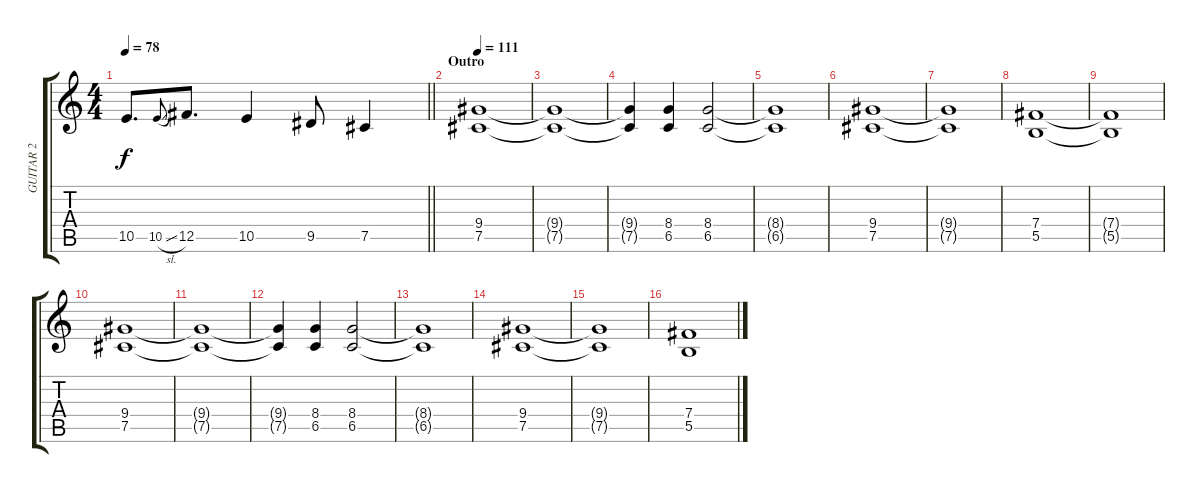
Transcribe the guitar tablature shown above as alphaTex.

\track ("GUITAR 2" "GUITAR 2") {instrument overdrivenguitar}
\staff {score tabs}
\tuning (Db4 Ab3 E3 B2 Gb2 Db2) {hide}
\ts (4 4)
\tempo 78
\clef g2
\barLineRight lightlight
\ks c
10.5.8{d dy f} 10.5{sl}.8{gr onbeat} 12.5.8{d} 10.5.4 9.5.8 7.5.4 |
\section ("" "Outro")
\tempo 111
(9.4 7.5).1 |
(9.4{t} 7.5{t}).1 |
(9.4{t} 7.5{t}).4 (8.4 6.5).4 (8.4 6.5).2 |
(8.4{t} 6.5{t}).1 |
(9.4 7.5).1 |
(9.4{t} 7.5{t}).1 |
(7.4 5.5).1 |
(7.4{t} 5.5{t}).1 |
(9.4 7.5).1 |
(9.4{t} 7.5{t}).1 |
(9.4{t} 7.5{t}).4 (8.4 6.5).4 (8.4 6.5).2 |
(8.4{t} 6.5{t}).1 |
(9.4 7.5).1 |
(9.4{t} 7.5{t}).1 |
(7.4 5.5).1
